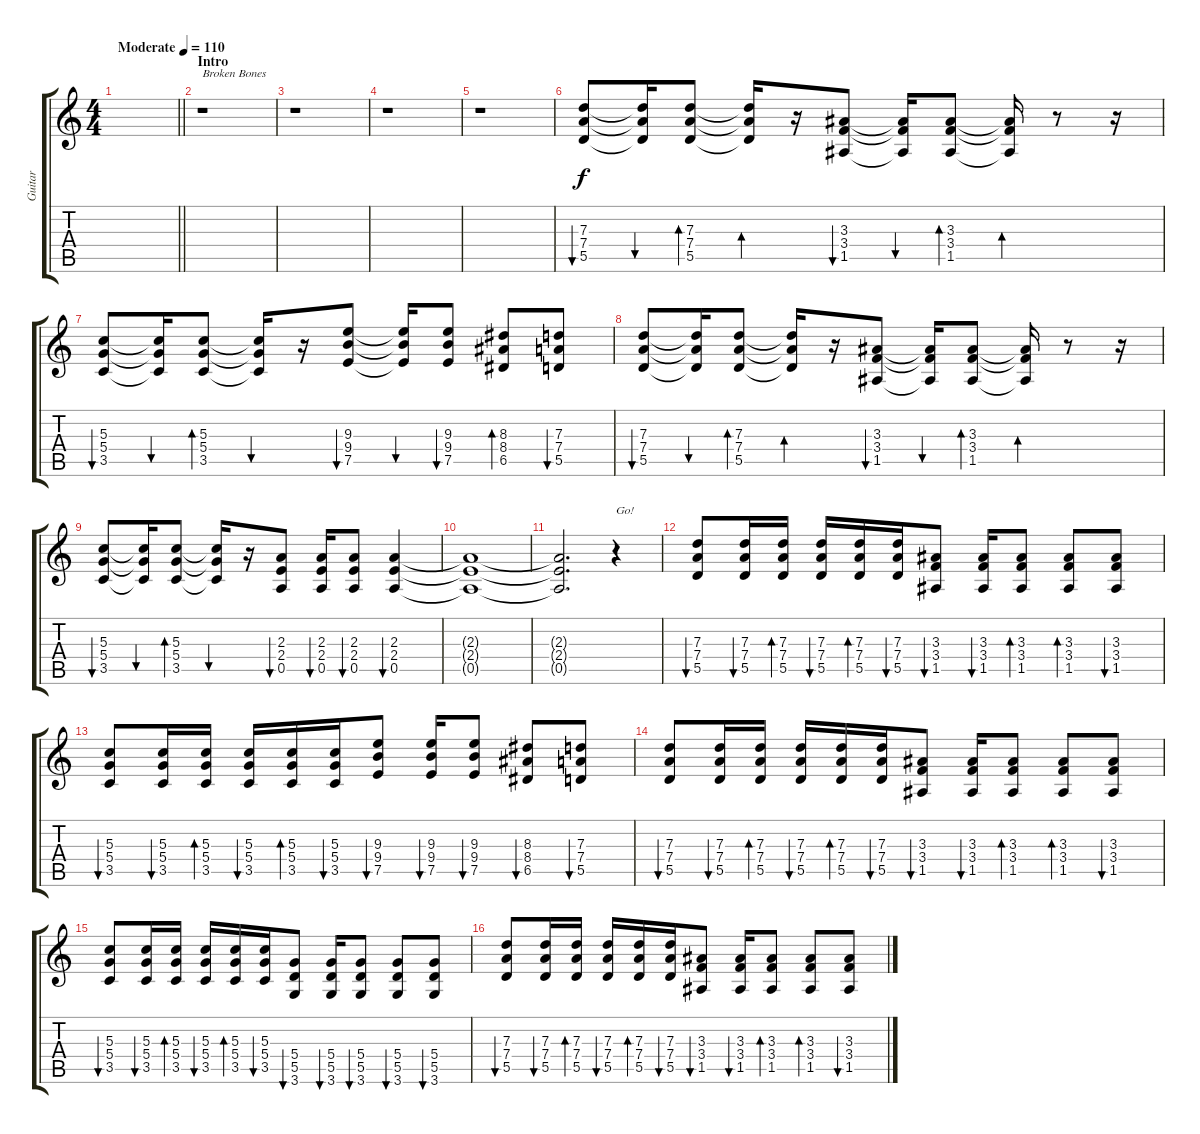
\track ("Guitar" "Guitar") {instrument overdrivenguitar}
\staff {score tabs}
\tuning (E4 B3 G3 D3 A2 E2) {hide}
\ts (4 4)
\tempo (110 "Moderate")
\clef g2
\barLineRight lightlight
\ks c
|
\section ("" "Intro")
r.1{txt "Broken Bones"} |
r.1 |
r.1 |
r.1 |
(7.3 7.4 5.5).8{bu 60 instrument electricguitarclean} (7.3{t} 7.4{t} 5.5{t}).16{bu 60} (7.3 7.4 5.5).8{bd 60} (7.3{t} 7.4{t} 5.5{t}).16{bd 60} r.16 (3.3 3.4 1.5).8{bu 60} (3.3{t} 3.4{t} 1.5{t}).16{bu 60} (3.3 3.4 1.5).8{bd 60} (3.3{t} 3.4{t} 1.5{t}).16{bd 60} r.8 r.16 |
(5.3 5.4 3.5).8{bu 60} (5.3{t} 5.4{t} 3.5{t}).16{bu 60} (5.3 5.4 3.5).8{bd 60} (5.3{t} 5.4{t} 3.5{t}).16{bu 60} r.16 (9.3 9.4 7.5).8{bu 60} (9.3{t} 9.4{t} 7.5{t}).16{bu 60} (9.3 9.4 7.5).8{bu 60} (8.3 8.4 6.5).8{bd 480} (7.3 7.4 5.5).8{bu 60} |
(7.3 7.4 5.5).8{bu 60} (7.3{t} 7.4{t} 5.5{t}).16{bu 60} (7.3 7.4 5.5).8{bd 60} (7.3{t} 7.4{t} 5.5{t}).16{bd 60} r.16 (3.3 3.4 1.5).8{bu 60} (3.3{t} 3.4{t} 1.5{t}).16{bu 60} (3.3 3.4 1.5).8{bd 60} (3.3{t} 3.4{t} 1.5{t}).16{bd 60} r.8 r.16 |
(5.3 5.4 3.5).8{bu 60} (5.3{t} 5.4{t} 3.5{t}).16{bu 60} (5.3 5.4 3.5).8{bd 60} (5.3{t} 5.4{t} 3.5{t}).16{bu 60} r.16 (2.3 2.4 0.5).8{bu 60} (2.3 2.4 0.5).16{bu 60} (2.3 2.4 0.5).8{bu 60} (2.3 2.4 0.5).4{bu 60} |
(2.3{t} 2.4{t} 0.5{t}).1 |
(2.3{t} 2.4{t} 0.5{t}).2{d} r.4{txt "Go!"} |
(7.3 7.4 5.5).8{bu 60 volume 10 instrument overdrivenguitar} (7.3 7.4 5.5).16{bu 60} (7.3 7.4 5.5).16{bd 60} (7.3 7.4 5.5).16{bu 60} (7.3 7.4 5.5).16{bd 60} (7.3 7.4 5.5).16{bu 60} (3.3 3.4 1.5).8{bu 60} (3.3 3.4 1.5).16{bu 60} (3.3 3.4 1.5).8{bd 60} (3.3 3.4 1.5).8{bd 60} (3.3 3.4 1.5).8{bu 60} |
(5.3 5.4 3.5).8{bu 60} (5.3 5.4 3.5).16{bu 60} (5.3 5.4 3.5).16{bd 60} (5.3 5.4 3.5).16{bu 60} (5.3 5.4 3.5).16{bd 60} (5.3 5.4 3.5).16{bu 60} (9.3 9.4 7.5).8{bu 60} (9.3 9.4 7.5).16{bu 60} (9.3 9.4 7.5).8{bu 60} (8.3 8.4 6.5).8{bu 60} (7.3 7.4 5.5).8{bu 60} |
(7.3 7.4 5.5).8{bu 60} (7.3 7.4 5.5).16{bu 60} (7.3 7.4 5.5).16{bd 60} (7.3 7.4 5.5).16{bu 60} (7.3 7.4 5.5).16{bd 60} (7.3 7.4 5.5).16{bu 60} (3.3 3.4 1.5).8{bu 60} (3.3 3.4 1.5).16{bu 60} (3.3 3.4 1.5).8{bd 60} (3.3 3.4 1.5).8{bd 60} (3.3 3.4 1.5).8{bu 60} |
(5.3 5.4 3.5).8{bu 60} (5.3 5.4 3.5).16{bu 60} (5.3 5.4 3.5).16{bd 60} (5.3 5.4 3.5).16{bu 60} (5.3 5.4 3.5).16{bd 60} (5.3 5.4 3.5).16{bu 60} (5.4 5.5 3.6).8{bu 60} (5.4 5.5 3.6).16{bu 60} (5.4 5.5 3.6).8{bu 60} (5.4 5.5 3.6).8{bu 60} (5.4 5.5 3.6).8{bu 60} |
(7.3 7.4 5.5).8{bu 60} (7.3 7.4 5.5).16{bu 60} (7.3 7.4 5.5).16{bd 60} (7.3 7.4 5.5).16{bu 60} (7.3 7.4 5.5).16{bd 60} (7.3 7.4 5.5).16{bu 60} (3.3 3.4 1.5).8{bu 60} (3.3 3.4 1.5).16{bu 60} (3.3 3.4 1.5).8{bd 60} (3.3 3.4 1.5).8{bd 60} (3.3 3.4 1.5).8{bu 60}
